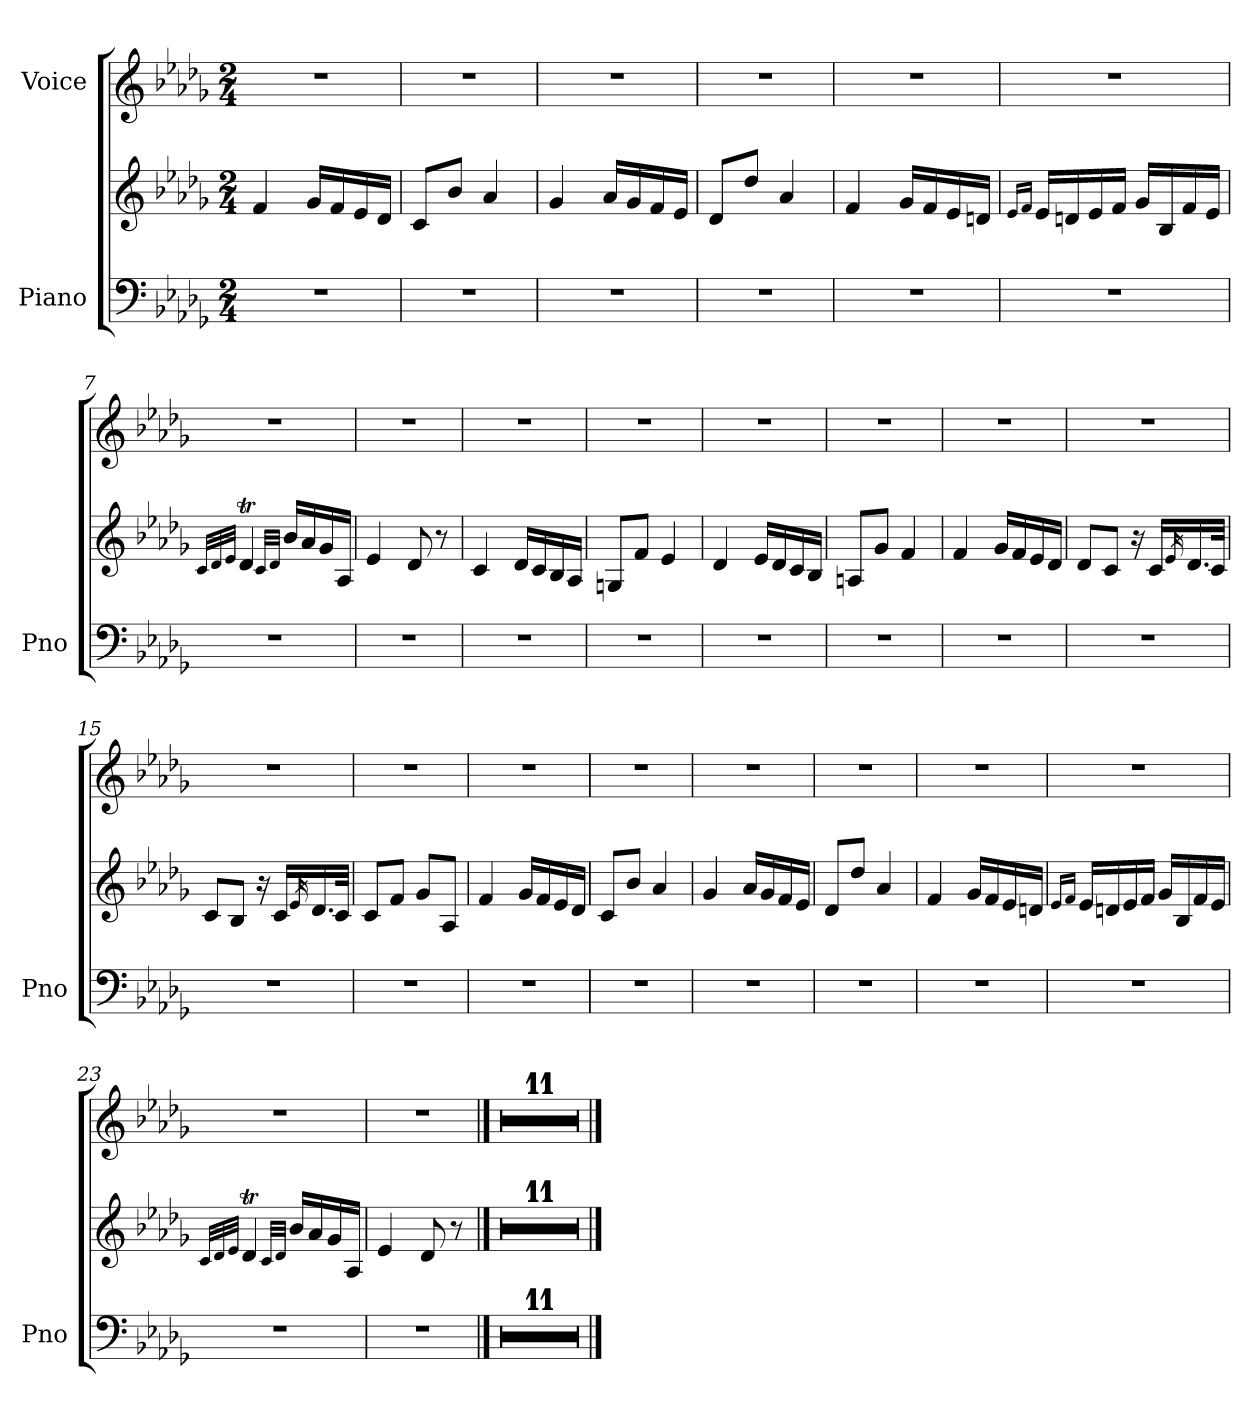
**kern	**kern	**kern
*part2	*part2	*part1
*staff3	*staff2	*staff1
*I"Piano	*	*I"Voice
*I'Pno	*	*
*clefF4	*clefG2	*clefG2
*k[b-e-a-d-g-]	*k[b-e-a-d-g-]	*k[b-e-a-d-g-]
*M2/4	*M2/4	*M2/4
=1	=1	=1
2r	4f/	2r
.	16g-/LL	.
.	16f/	.
.	16e-/	.
.	16d-/JJ	.
=2	=2	=2
2r	8c/L	2r
.	8b-/J	.
.	4a-/	.
=3	=3	=3
2r	4g-/	2r
.	16a-/LL	.
.	16g-/	.
.	16f/	.
.	16e-/JJ	.
=4	=4	=4
2r	8d-/L	2r
.	8dd-/J	.
.	4a-/	.
=5	=5	=5
2r	4f/	2r
.	16g-/LL	.
.	16f/	.
.	16e-/	.
.	16dn/JJ	.
=6	=6	=6
.	16qe-/LL	.
.	16qf/JJ	.
2r	16e-/LL	2r
.	16dn/	.
.	16e-/	.
.	16f/JJ	.
.	16g-/LL	.
.	16B-/	.
.	16f/	.
.	16e-/JJ	.
!!LO:LB:g=z
=7	=7	=7
.	32qc/LLL	.
.	32qd-/	.
.	32qe-/JJJ	.
2r	4d-T/	2r
.	32qc/LLL	.
.	32qd-/JJJ	.
.	16b-/LL	.
.	16a-/	.
.	16g-/	.
.	16A-/JJ	.
=8	=8	=8
2r	4e-/	2r
.	8d-/	.
.	8r	.
=9	=9	=9
2r	4c/	2r
.	16d-/LL	.
.	16c/	.
.	16B-/	.
.	16A-/JJ	.
=10	=10	=10
2r	8Gn/L	2r
.	8f/J	.
.	4e-/	.
=11	=11	=11
2r	4d-/	2r
.	16e-/LL	.
.	16d-/	.
.	16c/	.
.	16B-/JJ	.
=12	=12	=12
2r	8An/L	2r
.	8g-/J	.
.	4f/	.
!!LO:LB:g=z
=13	=13	=13
2r	4f/	2r
.	16g-/LL	.
.	16f/	.
.	16e-/	.
.	16d-/JJ	.
=14	=14	=14
2r	8d-/L	2r
.	8c/J	.
.	16r	.
.	16c/LL	.
.	16qe-/	.
.	16.d-/	.
.	32c/JJk	.
=15	=15	=15
2r	8c/L	2r
.	8B-/J	.
.	16r	.
.	16c/LL	.
.	16qe-/	.
.	16.d-/	.
.	32c/JJk	.
=16	=16	=16
2r	8c/L	2r
.	8f/J	.
.	8g-/L	.
.	8A-/J	.
=17	=17	=17
2r	4f/	2r
.	16g-/LL	.
.	16f/	.
.	16e-/	.
.	16d-/JJ	.
=18	=18	=18
2r	8c/L	2r
.	8b-/J	.
.	4a-/	.
!!LO:LB:g=z
=19	=19	=19
2r	4g-/	2r
.	16a-/LL	.
.	16g-/	.
.	16f/	.
.	16e-/JJ	.
=20	=20	=20
2r	8d-/L	2r
.	8dd-/J	.
.	4a-/	.
=21	=21	=21
2r	4f/	2r
.	16g-/LL	.
.	16f/	.
.	16e-/	.
.	16dn/JJ	.
=22	=22	=22
.	16qe-/LL	.
.	16qf/JJ	.
2r	16e-/LL	2r
.	16dn/	.
.	16e-/	.
.	16f/JJ	.
.	16g-/LL	.
.	16B-/	.
.	16f/	.
.	16e-/JJ	.
=23	=23	=23
.	32qc/LLL	.
.	32qd-/	.
.	32qe-/JJJ	.
2r	4d-T/	2r
.	32qc/LLL	.
.	32qd-/JJJ	.
.	16b-/LL	.
.	16a-/	.
.	16g-/	.
.	16A-/JJ	.
=24	=24	=24
2r	4e-/	2r
.	8d-/	.
.	8r	.
!!LO:PB:g=z
==25	==25	==25
2r	2r	2r
=26	=26	=26
2r	2r	2r
=27	=27	=27
2r	2r	2r
=28	=28	=28
2r	2r	2r
=29	=29	=29
2r	2r	2r
=30	=30	=30
2r	2r	2r
=31	=31	=31
2r	2r	2r
!!LO:LB:g=z
=32	=32	=32
2r	2r	2r
=33	=33	=33
2r	2r	2r
=34	=34	=34
2r	2r	2r
=35	=35	=35
2r	2r	2r
==	==	==
*-	*-	*-
